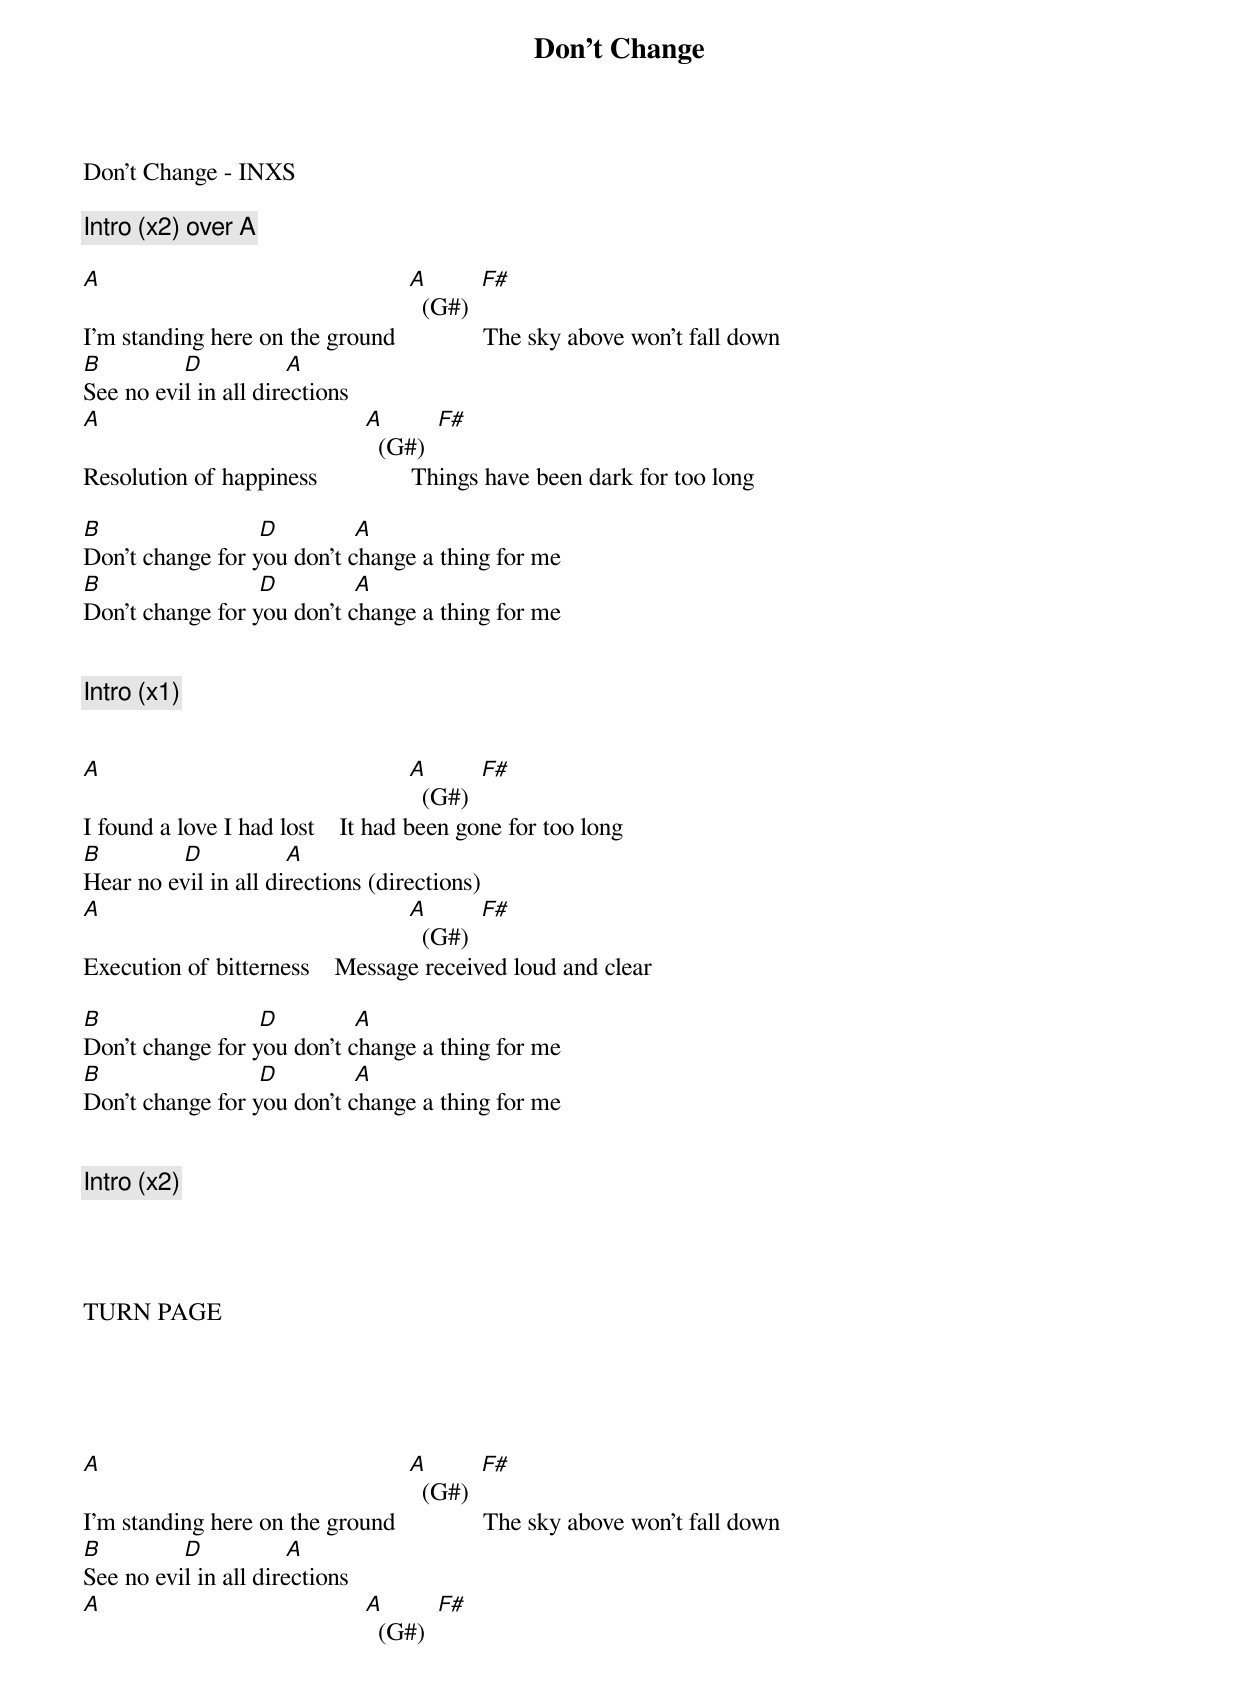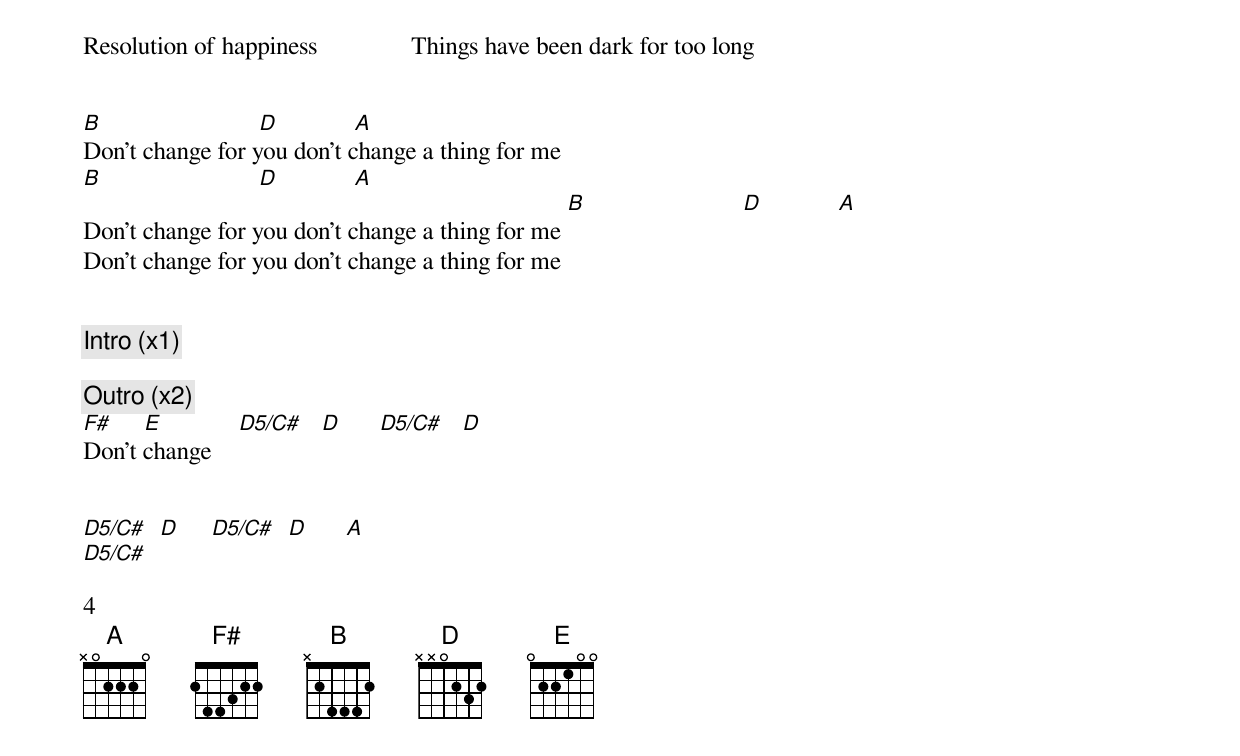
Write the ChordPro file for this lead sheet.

{title: Don't Change}
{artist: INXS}
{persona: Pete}
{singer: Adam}
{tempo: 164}
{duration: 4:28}
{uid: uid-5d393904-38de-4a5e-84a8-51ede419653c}
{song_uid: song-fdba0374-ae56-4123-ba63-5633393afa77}



Don’t Change - INXS

{comment: Intro (x2) over A}

[A]                                                 [A]  (G#)  [F#]
I'm standing here on the ground              The sky above won't fall down
[B]             [D]             [A]
See no evil in all directions
[A]                                    	     [A]  (G#)  [F#]
Resolution of happiness             		Things have been dark for too long

[B]                         [D]				        [A]
Don't change for you don't change a thing for me
[B]                         [D]				        [A]
Don't change for you don't change a thing for me


{comment: Intro (x1)}


[A]                                                 [A]  (G#)  [F#]
I found a love I had lost 			It had been gone for too long
[B]             [D]             [A]
Hear no evil in all directions (directions)
[A]                                                 [A]  (G#)  [F#]
Execution of bitterness 			Message received loud and clear

[B]                         [D]				        [A]
Don't change for you don't change a thing for me
[B]                         [D]				        [A]
Don't change for you don't change a thing for me


{comment: Intro (x2)}




TURN PAGE





[A]                                                 [A]  (G#)  [F#]
I'm standing here on the ground              The sky above won't fall down
[B]             [D]             [A]
See no evil in all directions
[A]                                    	     [A]  (G#)  [F#]
Resolution of happiness             		Things have been dark for too long


[B]                         [D]				        [A]
Don't change for you don't change a thing for me
[B]                         [D]				        [A]
Don't change for you don't change a thing for me [B]                         [D]				        [A]
Don't change for you don't change a thing for me


{comment: Intro (x1)}

{comment: Outro (x2)}
[F#]     [E]            [D5/C#]   [D]      [D5/C#]   [D]
Don't change


[D5/C#]  [D]     [D5/C#]  [D]      [A]
[D5/C#]

4
